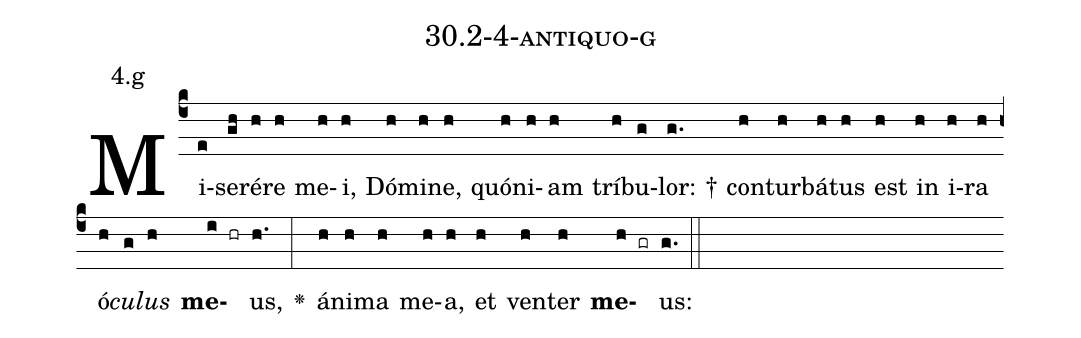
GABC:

name: 30.2-4-antiquo-g;
annotation: 4.g;
%%
(c4)Mi(e)se(gh)ré(h)re(h) me(h)i,(h) Dó(h)mi(h)ne,(h) quón(h)i(h)am(h) trí(h)bu(g)lor: †(g.) con(h)tur(h)bá(h)tus(h) est(h) in(h) i(h)ra(h) ó(h)<i>cu</i>(g)<i>lus</i>(h) <b>me</b>(i hr)us,(h.) <v>\greheightstar</v>(:) á(h)ni(h)ma(h) me(h)a,(h) et(h) ven(h)ter(h) <b>me</b>(h gr)us:(g.) (::)


%E(h) u(h) o(h) u(h) a(h) e.(g.) (::)
